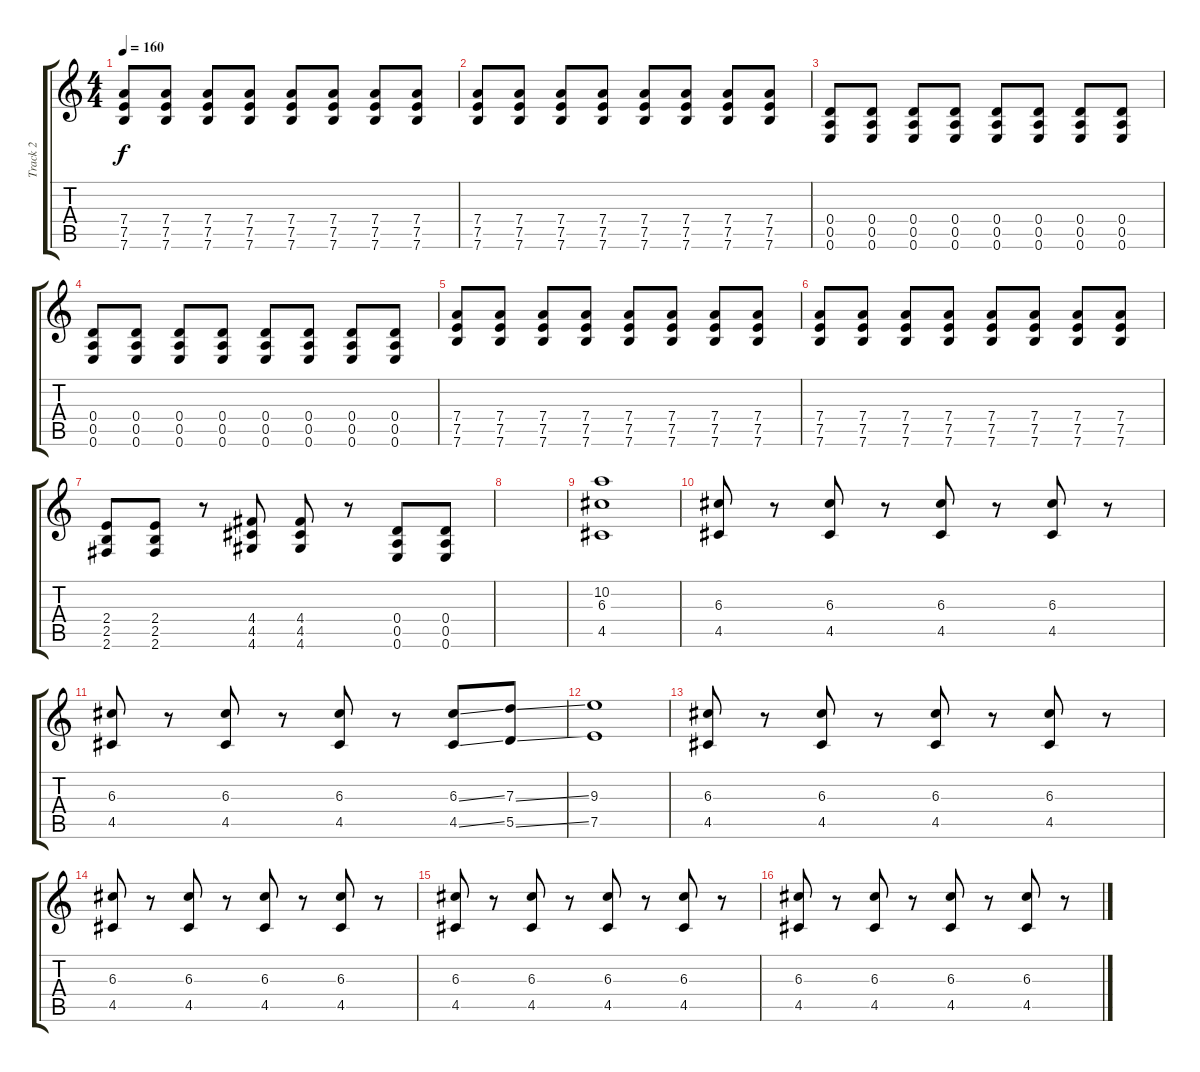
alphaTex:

\track ("Track 2" "Track 2") {instrument distortionguitar}
\staff {score tabs}
\tuning (E4 B3 G3 D3 A2 E2) {hide}
\ts (4 4)
\tempo 160
\clef g2
\ks c
(7.4 7.5 7.6).8{dy f} (7.4 7.5 7.6).8 (7.4 7.5 7.6).8 (7.4 7.5 7.6).8 (7.4 7.5 7.6).8 (7.4 7.5 7.6).8 (7.4 7.5 7.6).8 (7.4 7.5 7.6).8 |
(7.4 7.5 7.6).8 (7.4 7.5 7.6).8 (7.4 7.5 7.6).8 (7.4 7.5 7.6).8 (7.4 7.5 7.6).8 (7.4 7.5 7.6).8 (7.4 7.5 7.6).8 (7.4 7.5 7.6).8 |
(0.4 0.5 0.6).8 (0.4 0.5 0.6).8 (0.4 0.5 0.6).8 (0.4 0.5 0.6).8 (0.4 0.5 0.6).8 (0.4 0.5 0.6).8 (0.4 0.5 0.6).8 (0.4 0.5 0.6).8 |
(0.4 0.5 0.6).8 (0.4 0.5 0.6).8 (0.4 0.5 0.6).8 (0.4 0.5 0.6).8 (0.4 0.5 0.6).8 (0.4 0.5 0.6).8 (0.4 0.5 0.6).8 (0.4 0.5 0.6).8 |
(7.4 7.5 7.6).8 (7.4 7.5 7.6).8 (7.4 7.5 7.6).8 (7.4 7.5 7.6).8 (7.4 7.5 7.6).8 (7.4 7.5 7.6).8 (7.4 7.5 7.6).8 (7.4 7.5 7.6).8 |
(7.4 7.5 7.6).8 (7.4 7.5 7.6).8 (7.4 7.5 7.6).8 (7.4 7.5 7.6).8 (7.4 7.5 7.6).8 (7.4 7.5 7.6).8 (7.4 7.5 7.6).8 (7.4 7.5 7.6).8 |
(2.4 2.5 2.6).8 (2.4 2.5 2.6).8 r.8 (4.4 4.5 4.6).8 (4.4 4.5 4.6).8 r.8 (0.4 0.5 0.6).8 (0.4 0.5 0.6).8 |
|
(10.2 6.3 4.5).1 |
(6.3 4.5).8 r.8 (6.3 4.5).8 r.8 (6.3 4.5).8 r.8 (6.3 4.5).8 r.8 |
(6.3 4.5).8 r.8 (6.3 4.5).8 r.8 (6.3 4.5).8 r.8 (6.3{ss} 4.5{ss}).8 (7.3{ss} 5.5{ss}).8 |
(9.3 7.5).1 |
(6.3 4.5).8 r.8 (6.3 4.5).8 r.8 (6.3 4.5).8 r.8 (6.3 4.5).8 r.8 |
(6.3 4.5).8 r.8 (6.3 4.5).8 r.8 (6.3 4.5).8 r.8 (6.3 4.5).8 r.8 |
(6.3 4.5).8 r.8 (6.3 4.5).8 r.8 (6.3 4.5).8 r.8 (6.3 4.5).8 r.8 |
(6.3 4.5).8 r.8 (6.3 4.5).8 r.8 (6.3 4.5).8 r.8 (6.3 4.5).8 r.8
